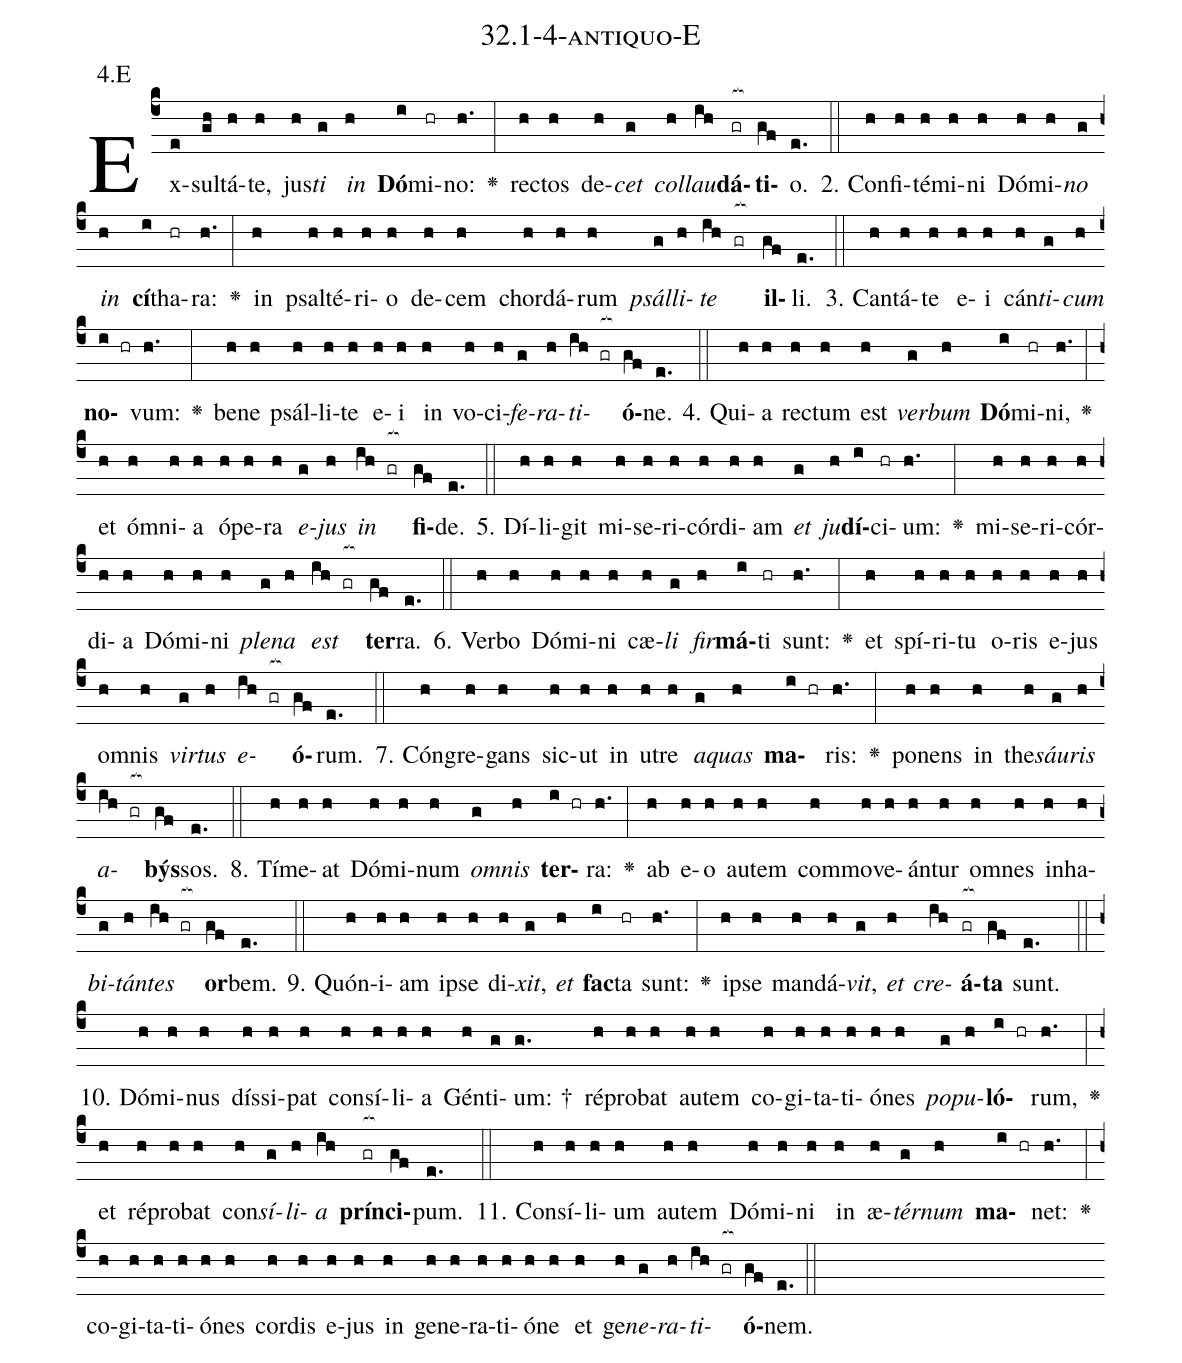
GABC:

name: 32.1-4-antiquo-E;
annotation: 4.E;
%%
(c4)Ex(e)sul(gh)tá(h)te,(h) jus(h)<i>ti</i>(g) <i>in</i>(h) <b>Dó</b>(i)mi(hr)no:(h.) <v>\greheightstar</v>(:) rec(h)tos(h) de(h)<i>cet</i>(g) <i>col</i>(h)<i>lau</i>(ih)<b>dá</b>(gr[ocb:1{])<b>ti</b>(gf[ocb:0}])o.(e.) (::)
2. Con(h)fi(h)té(h)mi(h)ni(h) Dó(h)mi(h)<i>no</i>(g) <i>in</i>(h) <b>cí</b>(i)tha(hr)ra:(h.) <v>\greheightstar</v>(:) in(h) psal(h)té(h)ri(h)o(h) de(h)cem(h) chor(h)dá(h)rum(h) <i>psál</i>(g)<i>li</i>(h)<i>te</i>(ih gr[ocb:1{]) <b>il</b>(gf[ocb:0}])li.(e.) (::)
3. Can(h)tá(h)te(h) e(h)i(h) cán(h)<i>ti</i>(g)<i>cum</i>(h) <b>no</b>(i hr)vum:(h.) <v>\greheightstar</v>(:) be(h)ne(h) psál(h)li(h)te(h) e(h)i(h) in(h) vo(h)ci(h)<i>fe</i>(g)<i>ra</i>(h)<i>ti</i>(ih gr[ocb:1{])<b>ó</b>(gf[ocb:0}])ne.(e.) (::)
4. Qui(h)a(h) rec(h)tum(h) est(h) <i>ver</i>(g)<i>bum</i>(h) <b>Dó</b>(i)mi(hr)ni,(h.) <v>\greheightstar</v>(:) et(h) óm(h)ni(h)a(h) ó(h)pe(h)ra(h) <i>e</i>(g)<i>jus</i>(h) <i>in</i>(ih gr[ocb:1{]) <b>fi</b>(gf[ocb:0}])de.(e.) (::)
5. Dí(h)li(h)git(h) mi(h)se(h)ri(h)cór(h)di(h)am(h) <i>et</i>(g) <i>ju</i>(h)<b>dí</b>(i)ci(hr)um:(h.) <v>\greheightstar</v>(:) mi(h)se(h)ri(h)cór(h)di(h)a(h) Dó(h)mi(h)ni(h) <i>ple</i>(g)<i>na</i>(h) <i>est</i>(ih gr[ocb:1{]) <b>ter</b>(gf[ocb:0}])ra.(e.) (::)
6. Ver(h)bo(h) Dó(h)mi(h)ni(h) cæ(h)<i>li</i>(g) <i>fir</i>(h)<b>má</b>(i)ti(hr) sunt:(h.) <v>\greheightstar</v>(:) et(h) spí(h)ri(h)tu(h) o(h)ris(h) e(h)jus(h) om(h)nis(h) <i>vir</i>(g)<i>tus</i>(h) <i>e</i>(ih gr[ocb:1{])<b>ó</b>(gf[ocb:0}])rum.(e.) (::)
7. Cón(h)gre(h)gans(h) sic(h)ut(h) in(h) u(h)tre(h) <i>a</i>(g)<i>quas</i>(h) <b>ma</b>(i hr)ris:(h.) <v>\greheightstar</v>(:) po(h)nens(h) in(h) the(h)<i>sáu</i>(g)<i>ris</i>(h) <i>a</i>(ih gr[ocb:1{])<b>býs</b>(gf[ocb:0}])sos.(e.) (::)
8. Tí(h)me(h)at(h) Dó(h)mi(h)num(h) <i>om</i>(g)<i>nis</i>(h) <b>ter</b>(i hr)ra:(h.) <v>\greheightstar</v>(:) ab(h) e(h)o(h) au(h)tem(h) com(h)mo(h)ve(h)án(h)tur(h) om(h)nes(h) in(h)ha(h)<i>bi</i>(g)<i>tán</i>(h)<i>tes</i>(ih gr[ocb:1{]) <b>or</b>(gf[ocb:0}])bem.(e.) (::)
9. Quón(h)i(h)am(h) ip(h)se(h) di(h)<i>xit</i>,(g) <i>et</i>(h) <b>fac</b>(i)ta(hr) sunt:(h.) <v>\greheightstar</v>(:) ip(h)se(h) man(h)dá(h)<i>vit</i>,(g) <i>et</i>(h) <i>cre</i>(ih)<b>á</b>(gr[ocb:1{])<b>ta</b>(gf[ocb:0}]) sunt.(e.) (::)
10. Dó(h)mi(h)nus(h) dís(h)si(h)pat(h) con(h)sí(h)li(h)a(h) Gén(h)ti(g)um: †(g.) ré(h)pro(h)bat(h) au(h)tem(h) co(h)gi(h)ta(h)ti(h)ó(h)nes(h) <i>po</i>(g)<i>pu</i>(h)<b>ló</b>(i hr)rum,(h.) <v>\greheightstar</v>(:) et(h) ré(h)pro(h)bat(h) con(h)<i>sí</i>(g)<i>li</i>(h)<i>a</i>(ih) <b>prín</b>(gr[ocb:1{])<b>ci</b>(gf[ocb:0}])pum.(e.) (::)
11. Con(h)sí(h)li(h)um(h) au(h)tem(h) Dó(h)mi(h)ni(h) in(h) æ(h)<i>tér</i>(g)<i>num</i>(h) <b>ma</b>(i hr)net:(h.) <v>\greheightstar</v>(:) co(h)gi(h)ta(h)ti(h)ó(h)nes(h) cor(h)dis(h) e(h)jus(h) in(h) ge(h)ne(h)ra(h)ti(h)ó(h)ne(h) et(h) ge(h)<i>ne</i>(g)<i>ra</i>(h)<i>ti</i>(ih gr[ocb:1{])<b>ó</b>(gf[ocb:0}])nem.(e.) (::)
